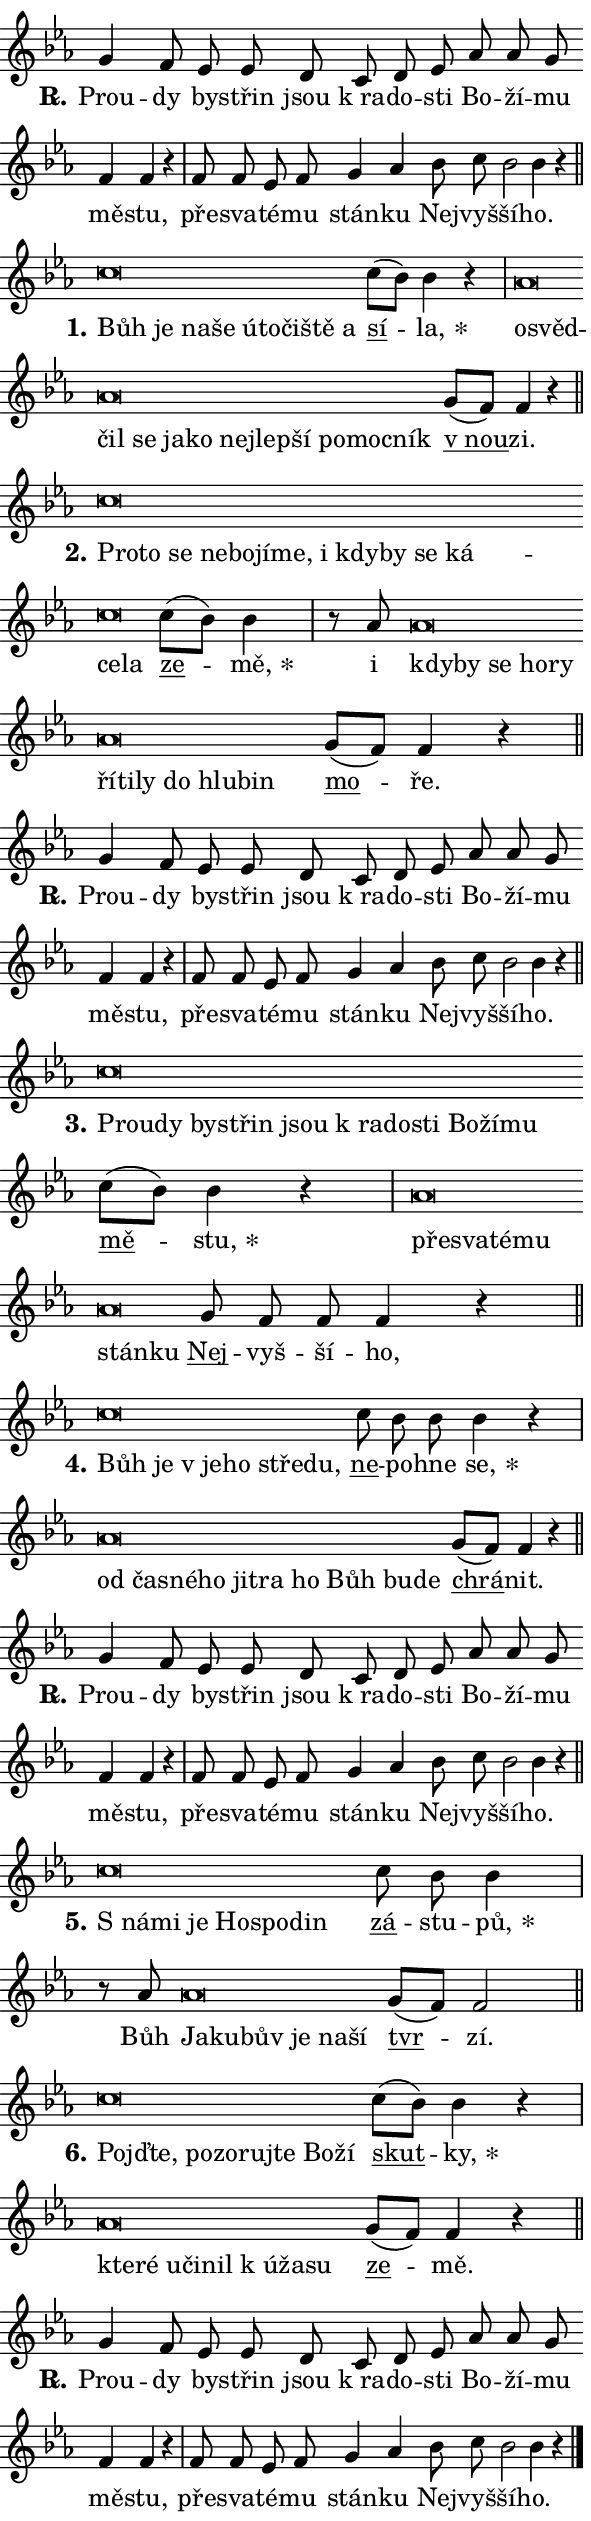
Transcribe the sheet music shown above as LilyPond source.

\version "2.24.0"
\header { tagline = "" }
\paper {
  indent = 0\cm
  top-margin = 0\cm
  right-margin = 0.13\cm % to fit lyric hyphens
  bottom-margin = 0\cm
  left-margin = 0\cm
  paper-width = 10\cm
  page-breaking = #ly:one-page-breaking
  system-system-spacing.basic-distance = #11
  score-system-spacing.basic-distance = #11
  ragged-last = ##f
}


%% Author: Thomas Morley
%% https://lists.gnu.org/archive/html/lilypond-user/2020-05/msg00002.html
#(define (line-position grob)
"Returns position of @var[grob} in current system:
   @code{'start}, if at first time-step
   @code{'end}, if at last time-step
   @code{'middle} otherwise
"
  (let* ((col (ly:item-get-column grob))
         (ln (ly:grob-object col 'left-neighbor))
         (rn (ly:grob-object col 'right-neighbor))
         (col-to-check-left (if (ly:grob? ln) ln col))
         (col-to-check-right (if (ly:grob? rn) rn col))
         (break-dir-left
           (and
             (ly:grob-property col-to-check-left 'non-musical #f)
             (ly:item-break-dir col-to-check-left)))
         (break-dir-right
           (and
             (ly:grob-property col-to-check-right 'non-musical #f)
             (ly:item-break-dir col-to-check-right))))
        (cond ((eqv? 1 break-dir-left) 'start)
              ((eqv? -1 break-dir-right) 'end)
              (else 'middle))))

#(define (tranparent-at-line-position vctor)
  (lambda (grob)
  "Relying on @code{line-position} select the relevant enry from @var{vctor}.
Used to determine transparency,"
    (case (line-position grob)
      ((end) (not (vector-ref vctor 0)))
      ((middle) (not (vector-ref vctor 1)))
      ((start) (not (vector-ref vctor 2))))))

noteHeadBreakVisibility =
#(define-music-function (break-visibility)(vector?)
"Makes @code{NoteHead}s transparent relying on @var{break-visibility}"
#{
  \override NoteHead.transparent =
    #(tranparent-at-line-position break-visibility)
#})

#(define delete-ledgers-for-transparent-note-heads
  (lambda (grob)
    "Reads whether a @code{NoteHead} is transparent.
If so this @code{NoteHead} is removed from @code{'note-heads} from
@var{grob}, which is supposed to be @code{LedgerLineSpanner}.
As a result ledgers are not printed for this @code{NoteHead}"
    (let* ((nhds-array (ly:grob-object grob 'note-heads))
           (nhds-list
             (if (ly:grob-array? nhds-array)
                 (ly:grob-array->list nhds-array)
                 '()))
           ;; Relies on the transparent-property being done before
           ;; Staff.LedgerLineSpanner.after-line-breaking is executed.
           ;; This is fragile ...
           (to-keep
             (remove
               (lambda (nhd)
                 (ly:grob-property nhd 'transparent #f))
               nhds-list)))
      ;; TODO find a better method to iterate over grob-arrays, similiar
      ;; to filter/remove etc for lists
      ;; For now rebuilt from scratch
      (set! (ly:grob-object grob 'note-heads)  '())
      (for-each
        (lambda (nhd)
          (ly:pointer-group-interface::add-grob grob 'note-heads nhd))
        to-keep))))

squashNotes = {
  \override NoteHead.X-extent = #'(-0.2 . 0.2)
  \override NoteHead.Y-extent = #'(-0.75 . 0)
  \override NoteHead.stencil =
    #(lambda (grob)
       (let ((pos (ly:grob-property grob 'staff-position)))
         (begin
           (if (< pos -7) (display "ERROR: Lower brevis then expected\n") (display ""))
           (if (<= pos -6) ly:text-interface::print ly:note-head::print))))
}
unSquashNotes = {
  \revert NoteHead.X-extent
  \revert NoteHead.Y-extent
  \revert NoteHead.stencil
}

hideNotes = \noteHeadBreakVisibility #begin-of-line-visible
unHideNotes = \noteHeadBreakVisibility #all-visible

% work-around for resetting accidentals
% https://lilypond.org/doc/v2.23/Documentation/notation/displaying-rhythms#unmetered-music
cadenzaMeasure = {
  \cadenzaOff
  \partial 1024 s1024
  \cadenzaOn
}

#(define-markup-command (accent layout props text) (markup?)
  "Underline accented syllable"
  (interpret-markup layout props
    #{\markup \override #'(offset . 4.3) \underline { #text }#}))

responsum = \markup \concat {
  "R" \hspace #-1.05 \path #0.1 #'((moveto 0 0.07) (lineto 0.9 0.8)) \hspace #0.05 "."
}

spaceSize = #0.6828661417322834 % exact space size for TeX Gyre Schola

\layout {
  \context {
    \Staff
    \remove "Time_signature_engraver"
    \override LedgerLineSpanner.after-line-breaking = #delete-ledgers-for-transparent-note-heads
  }
  \context {
    \Lyrics {
      \override LyricSpace.minimum-distance = \spaceSize
      \override LyricText.font-name = #"TeX Gyre Schola"
      \override LyricText.font-size = 1
      \override StanzaNumber.font-name = #"TeX Gyre Schola Bold"
      \override StanzaNumber.font-size = 1
    }
  }
  \context {
    \Score 
    \override NoteHead.text =
      #(lambda (grob) 
        (let ((pos (ly:grob-property grob 'staff-position)))
          #{\markup {
            \combine
              \halign #-0.55 \raise #(if (= pos -6) 0 0.5) \override #'(thickness . 2) \draw-line #'(3.2 . 0)
              \musicglyph "noteheads.sM1"
          }#}))
  }
}

% magnetic-lyrics.ily
%
%   written by
%     Jean Abou Samra <jean@abou-samra.fr>
%     Werner Lemberg <wl@gnu.org>
%
%   adapted by
%     Jiri Hon <jiri.hon@gmail.com>
%
% Version 2022-Apr-15

% https://www.mail-archive.com/lilypond-user@gnu.org/msg149350.html

#(define (Left_hyphen_pointer_engraver context)
   "Collect syllable-hyphen-syllable occurrences in lyrics and store
them in properties.  This engraver only looks to the left.  For
example, if the lyrics input is @code{foo -- bar}, it does the
following.

@itemize @bullet
@item
Set the @code{text} property of the @code{LyricHyphen} grob between
@q{foo} and @q{bar} to @code{foo}.

@item
Set the @code{left-hyphen} property of the @code{LyricText} grob with
text @q{foo} to the @code{LyricHyphen} grob between @q{foo} and
@q{bar}.
@end itemize

Use this auxiliary engraver in combination with the
@code{lyric-@/text::@/apply-@/magnetic-@/offset!} hook."
   (let ((hyphen #f)
         (text #f))
     (make-engraver
      (acknowledgers
       ((lyric-syllable-interface engraver grob source-engraver)
        (set! text grob)))
      (end-acknowledgers
       ((lyric-hyphen-interface engraver grob source-engraver)
        ;(when (not (grob::has-interface grob 'lyric-space-interface))
          (set! hyphen grob)));)
      ((stop-translation-timestep engraver)
       (when (and text hyphen)
         (ly:grob-set-object! text 'left-hyphen hyphen))
       (set! text #f)
       (set! hyphen #f)))))

#(define (lyric-text::apply-magnetic-offset! grob)
   "If the space between two syllables is less than the value in
property @code{LyricText@/.details@/.squash-threshold}, move the right
syllable to the left so that it gets concatenated with the left
syllable.

Use this function as a hook for
@code{LyricText@/.after-@/line-@/breaking} if the
@code{Left_@/hyphen_@/pointer_@/engraver} is active."
   (let ((hyphen (ly:grob-object grob 'left-hyphen #f)))
     (when hyphen
       (let ((left-text (ly:spanner-bound hyphen LEFT)))
         (when (grob::has-interface left-text 'lyric-syllable-interface)
           (let* ((common (ly:grob-common-refpoint grob left-text X))
                  (this-x-ext (ly:grob-extent grob common X))
                  (left-x-ext
                   (begin
                     ;; Trigger magnetism for left-text.
                     (ly:grob-property left-text 'after-line-breaking)
                     (ly:grob-extent left-text common X)))
                  ;; `delta` is the gap width between two syllables.
                  (delta (- (interval-start this-x-ext)
                            (interval-end left-x-ext)))
                  (details (ly:grob-property grob 'details))
                  (threshold (assoc-get 'squash-threshold details 0.2)))
             (when (< delta threshold)
               (let* (;; We have to manipulate the input text so that
                      ;; ligatures crossing syllable boundaries are not
                      ;; disabled.  For languages based on the Latin
                      ;; script this is essentially a beautification.
                      ;; However, for non-Western scripts it can be a
                      ;; necessity.
                      (lt (ly:grob-property left-text 'text))
                      (rt (ly:grob-property grob 'text))
                      (is-space (grob::has-interface hyphen 'lyric-space-interface))
                      (space (if is-space " " ""))
                      (extra-delta (if is-space spaceSize 0))
                      ;; Append new syllable.
                      (ltrt-space (if (and (string? lt) (string? rt))
                                (string-append lt space rt)
                                (make-concat-markup (list lt space rt))))
                      ;; Right-align `ltrt` to the right side.
                      (ltrt-space-markup (grob-interpret-markup
                               grob
                               (make-translate-markup
                                (cons (interval-length this-x-ext) 0)
                                (make-right-align-markup ltrt-space)))))
                 (begin
                   ;; Don't print `left-text`.
                   (ly:grob-set-property! left-text 'stencil #f)
                   ;; Set text and stencil (which holds all collected
                   ;; syllables so far) and shift it to the left.
                   (ly:grob-set-property! grob 'text ltrt-space)
                   (ly:grob-set-property! grob 'stencil ltrt-space-markup)
                   (ly:grob-translate-axis! grob (- (- delta extra-delta)) X))))))))))


#(define (lyric-hyphen::displace-bounds-first grob)
   ;; Make very sure this callback isn't triggered too early.
   (let ((left (ly:spanner-bound grob LEFT))
         (right (ly:spanner-bound grob RIGHT)))
     (ly:grob-property left 'after-line-breaking)
     (ly:grob-property right 'after-line-breaking)
     (ly:lyric-hyphen::print grob)))

squashThreshold = #0.4

\layout {
  \context {
    \Lyrics
    \consists #Left_hyphen_pointer_engraver
    \override LyricText.after-line-breaking =
      #lyric-text::apply-magnetic-offset!
    \override LyricHyphen.stencil = #lyric-hyphen::displace-bounds-first
    \override LyricText.details.squash-threshold = \squashThreshold
    \override LyricHyphen.minimum-distance = 0
    \override LyricHyphen.minimum-length = \squashThreshold
  }
}

squashText = \override LyricText.details.squash-threshold = 9999
unSquashText = \override LyricText.details.squash-threshold = \squashThreshold

leftText = \override LyricText.self-alignment-X = #LEFT
unLeftText = \revert LyricText.self-alignment-X

starOffset = #(lambda (grob) 
                (let ((x_offset (ly:self-alignment-interface::aligned-on-x-parent grob)))
                  (if (= x_offset 0) 0 (+ x_offset 1.2))))

star = #(define-music-function (syllable)(string?)
"Append star separator at the end of a syllable"
#{
  \once \override LyricText.X-offset = #starOffset
  \lyricmode { \markup {
    #syllable
    \override #'((font-name . "TeX Gyre Schola Bold")) \hspace #0.2 \lower #0.65 \larger "*"
  } }
#})

starAccent = #(define-music-function (syllable)(string?)
"Append star separator at the end of a syllable and make accent"
#{
  \once \override LyricText.X-offset = #starOffset
  \lyricmode { \markup {
    \accent #syllable
    \override #'((font-name . "TeX Gyre Schola Bold")) \hspace #0.2 \lower #0.65 \larger "*"
  } }
#})

breath = #(define-music-function (syllable)(string?)
"Append breathing indicator at the end of a syllable"
#{
  \lyricmode { \markup { #syllable "+" } }
#})

optionalBreath = #(define-music-function (syllable)(string?)
"Append optional breathing indicator at the end of a syllable"
#{
  \lyricmode { \markup { #syllable "(+)" } }
#})


\score {
    <<
        \new Voice = "melody" { \cadenzaOn \key es \major \relative { g'4 f8 es es d \bar "" c d es \bar "" as as g \bar "" f4 f r \cadenzaMeasure \bar "|" f8 f es f \bar "" g4 as \bar "" bes8 c bes2 bes4 r \cadenzaMeasure \bar "||" \break } }
        \new Lyrics \lyricsto "melody" { \lyricmode { \set stanza = \responsum
Prou -- dy by -- střin jsou "k ra" -- do -- sti Bo -- ží -- mu mě -- stu, pře -- sva -- té -- mu stán -- ku Nej -- vyš -- ší -- ho. } }
    >>
    \layout {}
}

\score {
    <<
        \new Voice = "melody" { \cadenzaOn \key es \major \relative { \squashNotes c''\breve*1/16 \hideNotes \breve*1/16 \bar "" \breve*1/16 \bar "" \breve*1/16 \bar "" \breve*1/16 \bar "" \breve*1/16 \bar "" \breve*1/16 \bar "" \breve*1/16 \breve*1/16 \bar "" \unHideNotes \unSquashNotes \bar "" c8[( bes)] bes4 r \cadenzaMeasure \bar "|" \squashNotes as\breve*1/16 \hideNotes \breve*1/16 \bar "" \breve*1/16 \bar "" \breve*1/16 \bar "" \breve*1/16 \bar "" \breve*1/16 \bar "" \breve*1/16 \bar "" \breve*1/16 \bar "" \breve*1/16 \bar "" \breve*1/16 \bar "" \breve*1/16 \breve*1/16 \bar "" \unHideNotes \unSquashNotes \bar "" g8[( f)] f4 r \cadenzaMeasure \bar "||" \break } }
        \new Lyrics \lyricsto "melody" { \lyricmode { \set stanza = "1."
\leftText Bůh \squashText je na -- še ú -- to -- či -- ště a \unLeftText \unSquashText \markup \accent sí -- \star la, \leftText o -- \squashText svěd -- čil se ja -- ko nej -- lep -- ší po -- moc -- ník \unLeftText \unSquashText \markup \accent "v nou" -- zi. } }
    >>
    \layout {}
}

\score {
    <<
        \new Voice = "melody" { \cadenzaOn \key es \major \relative { \squashNotes c''\breve*1/16 \hideNotes \breve*1/16 \bar "" \breve*1/16 \bar "" \breve*1/16 \bar "" \breve*1/16 \bar "" \breve*1/16 \bar "" \breve*1/16 \bar "" \breve*1/16 \bar "" \breve*1/16 \bar "" \breve*1/16 \bar "" \breve*1/16 \bar "" \breve*1/16 \bar "" \breve*1/16 \breve*1/16 \bar "" \unHideNotes \unSquashNotes \bar "" c8[( bes)] bes4 \cadenzaMeasure \bar "|" r8 as \squashNotes as\breve*1/16 \hideNotes \breve*1/16 \bar "" \breve*1/16 \bar "" \breve*1/16 \bar "" \breve*1/16 \bar "" \breve*1/16 \bar "" \breve*1/16 \bar "" \breve*1/16 \bar "" \breve*1/16 \bar "" \breve*1/16 \breve*1/16 \bar "" \unHideNotes \unSquashNotes \bar "" g8[( f)] f4 r \cadenzaMeasure \bar "||" \break } }
        \new Lyrics \lyricsto "melody" { \lyricmode { \set stanza = "2."
\leftText Pro -- \squashText to se ne -- bo -- jí -- me, i kdy -- by se ká -- ce -- la \unLeftText \unSquashText \markup \accent ze -- \star mě, i \leftText kdy -- \squashText by se ho -- ry ří -- ti -- ly do hlu -- bin \unLeftText \unSquashText \markup \accent mo -- ře. } }
    >>
    \layout {}
}

\score {
    <<
        \new Voice = "melody" { \cadenzaOn \key es \major \relative { g'4 f8 es es d \bar "" c d es \bar "" as as g \bar "" f4 f r \cadenzaMeasure \bar "|" f8 f es f \bar "" g4 as \bar "" bes8 c bes2 bes4 r \cadenzaMeasure \bar "||" \break } }
        \new Lyrics \lyricsto "melody" { \lyricmode { \set stanza = \responsum
Prou -- dy by -- střin jsou "k ra" -- do -- sti Bo -- ží -- mu mě -- stu, pře -- sva -- té -- mu stán -- ku Nej -- vyš -- ší -- ho. } }
    >>
    \layout {}
}

\score {
    <<
        \new Voice = "melody" { \cadenzaOn \key es \major \relative { \squashNotes c''\breve*1/16 \hideNotes \breve*1/16 \bar "" \breve*1/16 \bar "" \breve*1/16 \bar "" \breve*1/16 \bar "" \breve*1/16 \bar "" \breve*1/16 \bar "" \breve*1/16 \bar "" \breve*1/16 \bar "" \breve*1/16 \breve*1/16 \bar "" \unHideNotes \unSquashNotes \bar "" c8[( bes)] bes4 r \cadenzaMeasure \bar "|" \squashNotes as\breve*1/16 \hideNotes \breve*1/16 \bar "" \breve*1/16 \bar "" \breve*1/16 \bar "" \breve*1/16 \breve*1/16 \bar "" \unHideNotes \unSquashNotes \bar "" g8 f f f4 r \cadenzaMeasure \bar "||" \break } }
        \new Lyrics \lyricsto "melody" { \lyricmode { \set stanza = "3."
\leftText Prou -- \squashText dy by -- střin jsou "k ra" -- do -- sti Bo -- ží -- mu \unLeftText \unSquashText \markup \accent mě -- \star stu, \leftText pře -- \squashText sva -- té -- mu stán -- ku \unLeftText \unSquashText \markup \accent Nej -- vyš -- ší -- ho, } }
    >>
    \layout {}
}

\score {
    <<
        \new Voice = "melody" { \cadenzaOn \key es \major \relative { \squashNotes c''\breve*1/16 \hideNotes \breve*1/16 \bar "" \breve*1/16 \bar "" \breve*1/16 \bar "" \breve*1/16 \breve*1/16 \bar "" \unHideNotes \unSquashNotes \bar "" c8 bes bes bes4 r \cadenzaMeasure \bar "|" \squashNotes as\breve*1/16 \hideNotes \breve*1/16 \bar "" \breve*1/16 \bar "" \breve*1/16 \bar "" \breve*1/16 \bar "" \breve*1/16 \bar "" \breve*1/16 \bar "" \breve*1/16 \bar "" \breve*1/16 \breve*1/16 \bar "" \unHideNotes \unSquashNotes \bar "" g8[( f)] f4 r \cadenzaMeasure \bar "||" \break } }
        \new Lyrics \lyricsto "melody" { \lyricmode { \set stanza = "4."
\leftText Bůh \squashText je "v je" -- ho stře -- du, \unLeftText \unSquashText \markup \accent ne -- po -- hne \star se, \leftText od \squashText ča -- sné -- ho ji -- tra ho Bůh bu -- de \unLeftText \unSquashText \markup \accent chrá -- nit. } }
    >>
    \layout {}
}

\score {
    <<
        \new Voice = "melody" { \cadenzaOn \key es \major \relative { g'4 f8 es es d \bar "" c d es \bar "" as as g \bar "" f4 f r \cadenzaMeasure \bar "|" f8 f es f \bar "" g4 as \bar "" bes8 c bes2 bes4 r \cadenzaMeasure \bar "||" \break } }
        \new Lyrics \lyricsto "melody" { \lyricmode { \set stanza = \responsum
Prou -- dy by -- střin jsou "k ra" -- do -- sti Bo -- ží -- mu mě -- stu, pře -- sva -- té -- mu stán -- ku Nej -- vyš -- ší -- ho. } }
    >>
    \layout {}
}

\score {
    <<
        \new Voice = "melody" { \cadenzaOn \key es \major \relative { \squashNotes c''\breve*1/16 \hideNotes \breve*1/16 \bar "" \breve*1/16 \bar "" \breve*1/16 \bar "" \breve*1/16 \breve*1/16 \bar "" \unHideNotes \unSquashNotes \bar "" c8 bes bes4 \cadenzaMeasure \bar "|" r8 as \squashNotes as\breve*1/16 \hideNotes \breve*1/16 \bar "" \breve*1/16 \bar "" \breve*1/16 \bar "" \breve*1/16 \breve*1/16 \bar "" \unHideNotes \unSquashNotes \bar "" g8[( f)] f2 \cadenzaMeasure \bar "||" \break } }
        \new Lyrics \lyricsto "melody" { \lyricmode { \set stanza = "5."
\leftText "S ná" -- \squashText mi je Ho -- spo -- din \unLeftText \unSquashText \markup \accent zá -- stu -- \star pů, Bůh \leftText Ja -- \squashText ku -- bův je na -- ší \unLeftText \unSquashText \markup \accent tvr -- zí. } }
    >>
    \layout {}
}

\score {
    <<
        \new Voice = "melody" { \cadenzaOn \key es \major \relative { \squashNotes c''\breve*1/16 \hideNotes \breve*1/16 \bar "" \breve*1/16 \bar "" \breve*1/16 \bar "" \breve*1/16 \bar "" \breve*1/16 \bar "" \breve*1/16 \breve*1/16 \bar "" \unHideNotes \unSquashNotes \bar "" c8[( bes)] bes4 r \cadenzaMeasure \bar "|" \squashNotes as\breve*1/16 \hideNotes \breve*1/16 \bar "" \breve*1/16 \bar "" \breve*1/16 \bar "" \breve*1/16 \bar "" \breve*1/16 \bar "" \breve*1/16 \breve*1/16 \bar "" \unHideNotes \unSquashNotes \bar "" g8[( f)] f4 r \cadenzaMeasure \bar "||" \break } }
        \new Lyrics \lyricsto "melody" { \lyricmode { \set stanza = "6."
\leftText Pojď -- \squashText te, po -- zo -- ruj -- te Bo -- ží \unLeftText \unSquashText \markup \accent skut -- \star ky, \leftText kte -- \squashText ré u -- či -- nil "k ú" -- ža -- su \unLeftText \unSquashText \markup \accent ze -- mě. } }
    >>
    \layout {}
}

\score {
    <<
        \new Voice = "melody" { \cadenzaOn \key es \major \relative { g'4 f8 es es d \bar "" c d es \bar "" as as g \bar "" f4 f r \cadenzaMeasure \bar "|" f8 f es f \bar "" g4 as \bar "" bes8 c bes2 bes4 r \cadenzaMeasure \bar "||" \break } \bar "|." }
        \new Lyrics \lyricsto "melody" { \lyricmode { \set stanza = \responsum
Prou -- dy by -- střin jsou "k ra" -- do -- sti Bo -- ží -- mu mě -- stu, pře -- sva -- té -- mu stán -- ku Nej -- vyš -- ší -- ho. } }
    >>
    \layout {}
}
